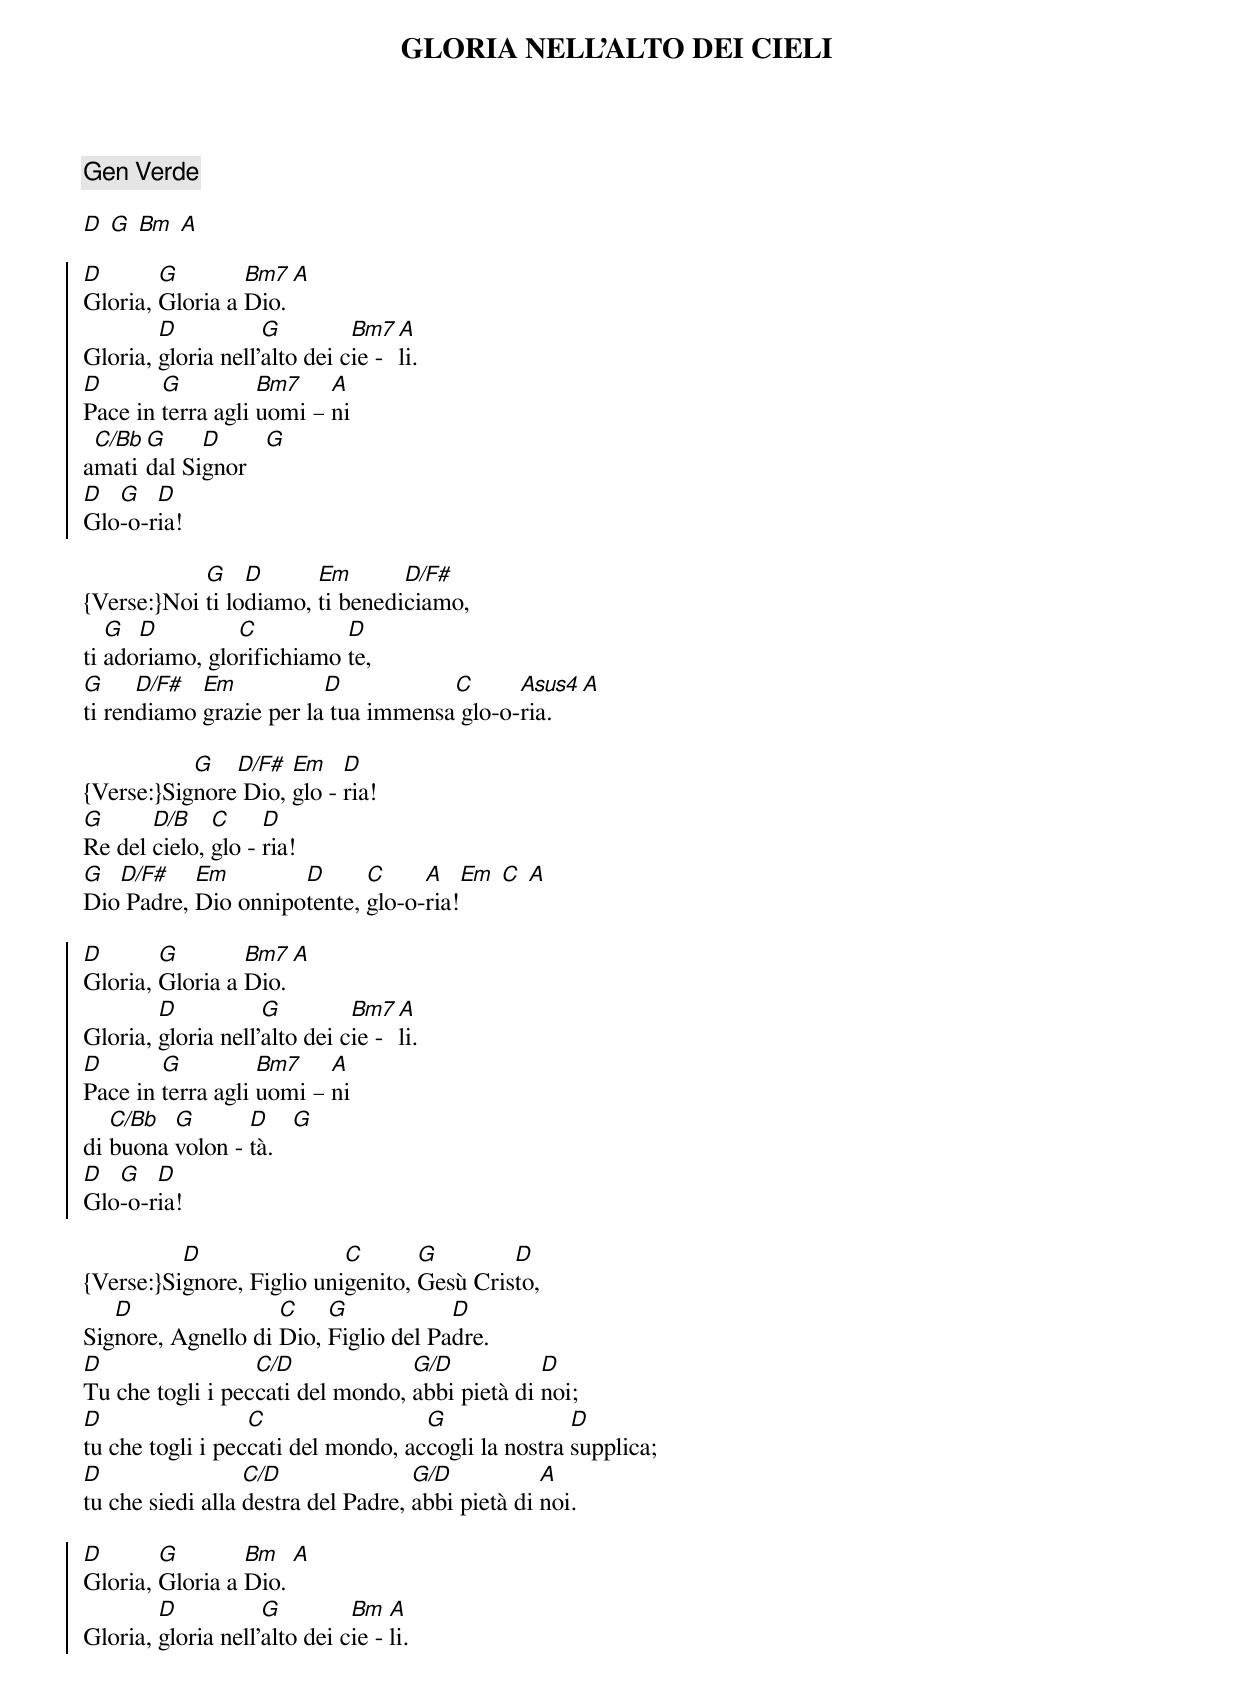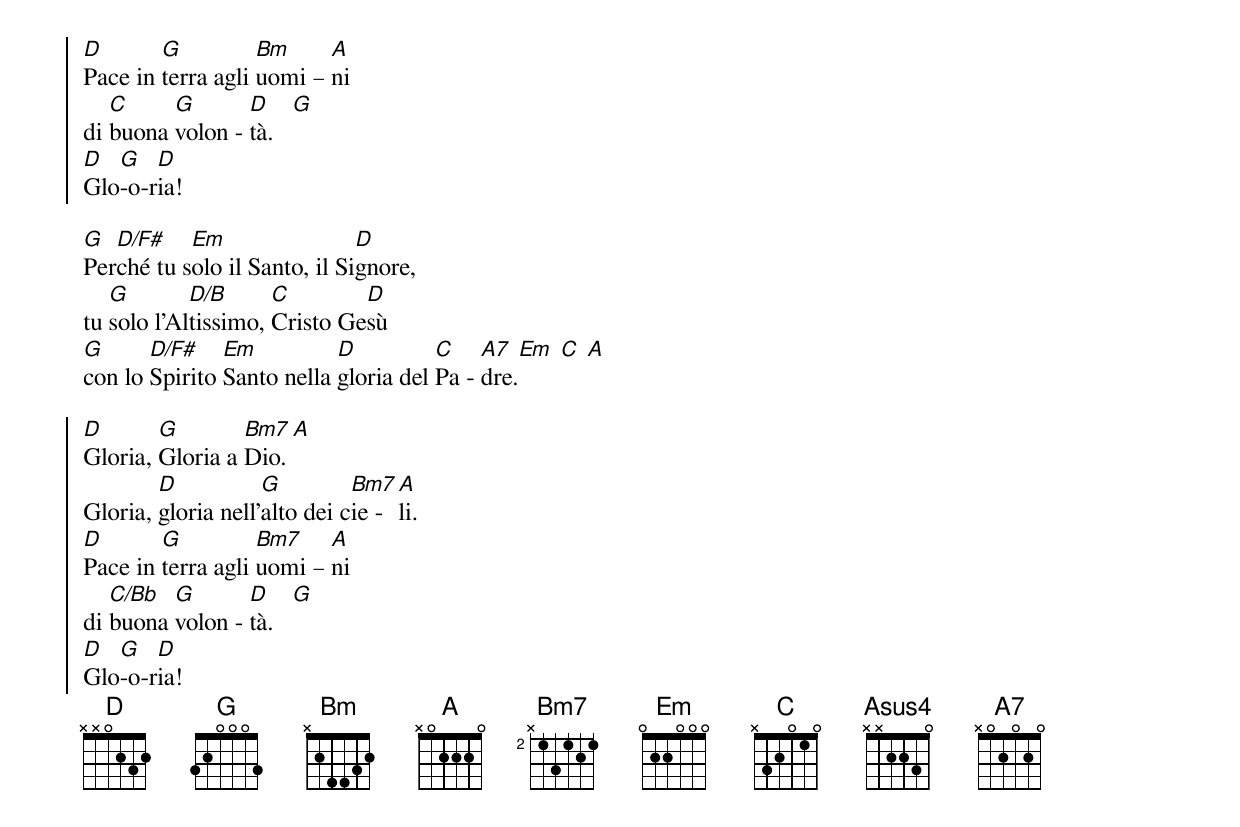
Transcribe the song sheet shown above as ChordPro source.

{title: GLORIA NELL'ALTO DEI CIELI}
{comment: Gen Verde}

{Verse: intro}
[D] [G] [Bm] [A]

{soc}
[D]Gloria, [G]Gloria a [Bm7]Dio. [A]
Gloria, [D]gloria nell’[G]alto dei c[Bm7]ie - [A]li.
[D]Pace in [G]terra agli [Bm7]uomi – [A]ni
a[C/Bb]mati [G]dal Si[D]gnor   [G]
[D]Glo[G]-o-r[D]ia!
{eoc}

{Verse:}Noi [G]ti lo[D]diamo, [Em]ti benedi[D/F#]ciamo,
ti [G]ado[D]riamo, glo[C]rifichiamo [D]te,
[G]ti ren[D/F#]diamo [Em]grazie per la[D] tua immensa[C] glo-o-[Asus4]ria. [A]

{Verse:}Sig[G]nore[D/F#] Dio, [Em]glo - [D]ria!
[G]Re del [D/B]cielo, [C]glo - [D]ria!
[G]Dio[D/F#] Padre, [Em]Dio onnipo[D]tente, [C]glo-o-[A]ria![Em] [C] [A]

{soc}
[D]Gloria, [G]Gloria a [Bm7]Dio. [A]
Gloria, [D]gloria nell’[G]alto dei c[Bm7]ie - [A]li.
[D]Pace in [G]terra agli [Bm7]uomi – [A]ni
di [C/Bb]buona [G]volon - [D]tà.   [G]
[D]Glo[G]-o-r[D]ia!
{eoc}

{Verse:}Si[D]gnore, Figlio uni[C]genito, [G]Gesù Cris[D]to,
Sig[D]nore, Agnello di [C]Dio, [G]Figlio del Pa[D]dre.
[D]Tu che togli i pec[C/D]cati del mondo, [G/D]abbi pietà di [D]noi;
[D]tu che togli i pec[C]cati del mondo, ac[G]cogli la nostra [D]supplica;
[D]tu che siedi alla [C/D]destra del Padre, [G/D]abbi pietà di [A]noi.

{soc}
[D]Gloria, [G]Gloria a [Bm]Dio. [A]
Gloria, [D]gloria nell’[G]alto dei c[Bm]ie - [A]li.
[D]Pace in [G]terra agli [Bm]uomi – [A]ni
di [C]buona [G]volon - [D]tà.   [G]
[D]Glo[G]-o-r[D]ia!
{eoc}

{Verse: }
[G]Per[D/F#]ché tu s[Em]olo il Santo, il Si[D]gnore,
tu [G]solo l’Al[D/B]tissimo, [C]Cristo Ge[D]sù
[G]con lo [D/F#]Spirito [Em]Santo nella [D]gloria del [C]Pa - [A7]dre.[Em] [C] [A]

{soc}
[D]Gloria, [G]Gloria a [Bm7]Dio. [A]
Gloria, [D]gloria nell’[G]alto dei c[Bm7]ie - [A]li.
[D]Pace in [G]terra agli [Bm7]uomi – [A]ni
di [C/Bb]buona [G]volon - [D]tà.   [G]
[D]Glo[G]-o-r[D]ia!
{eoc}
